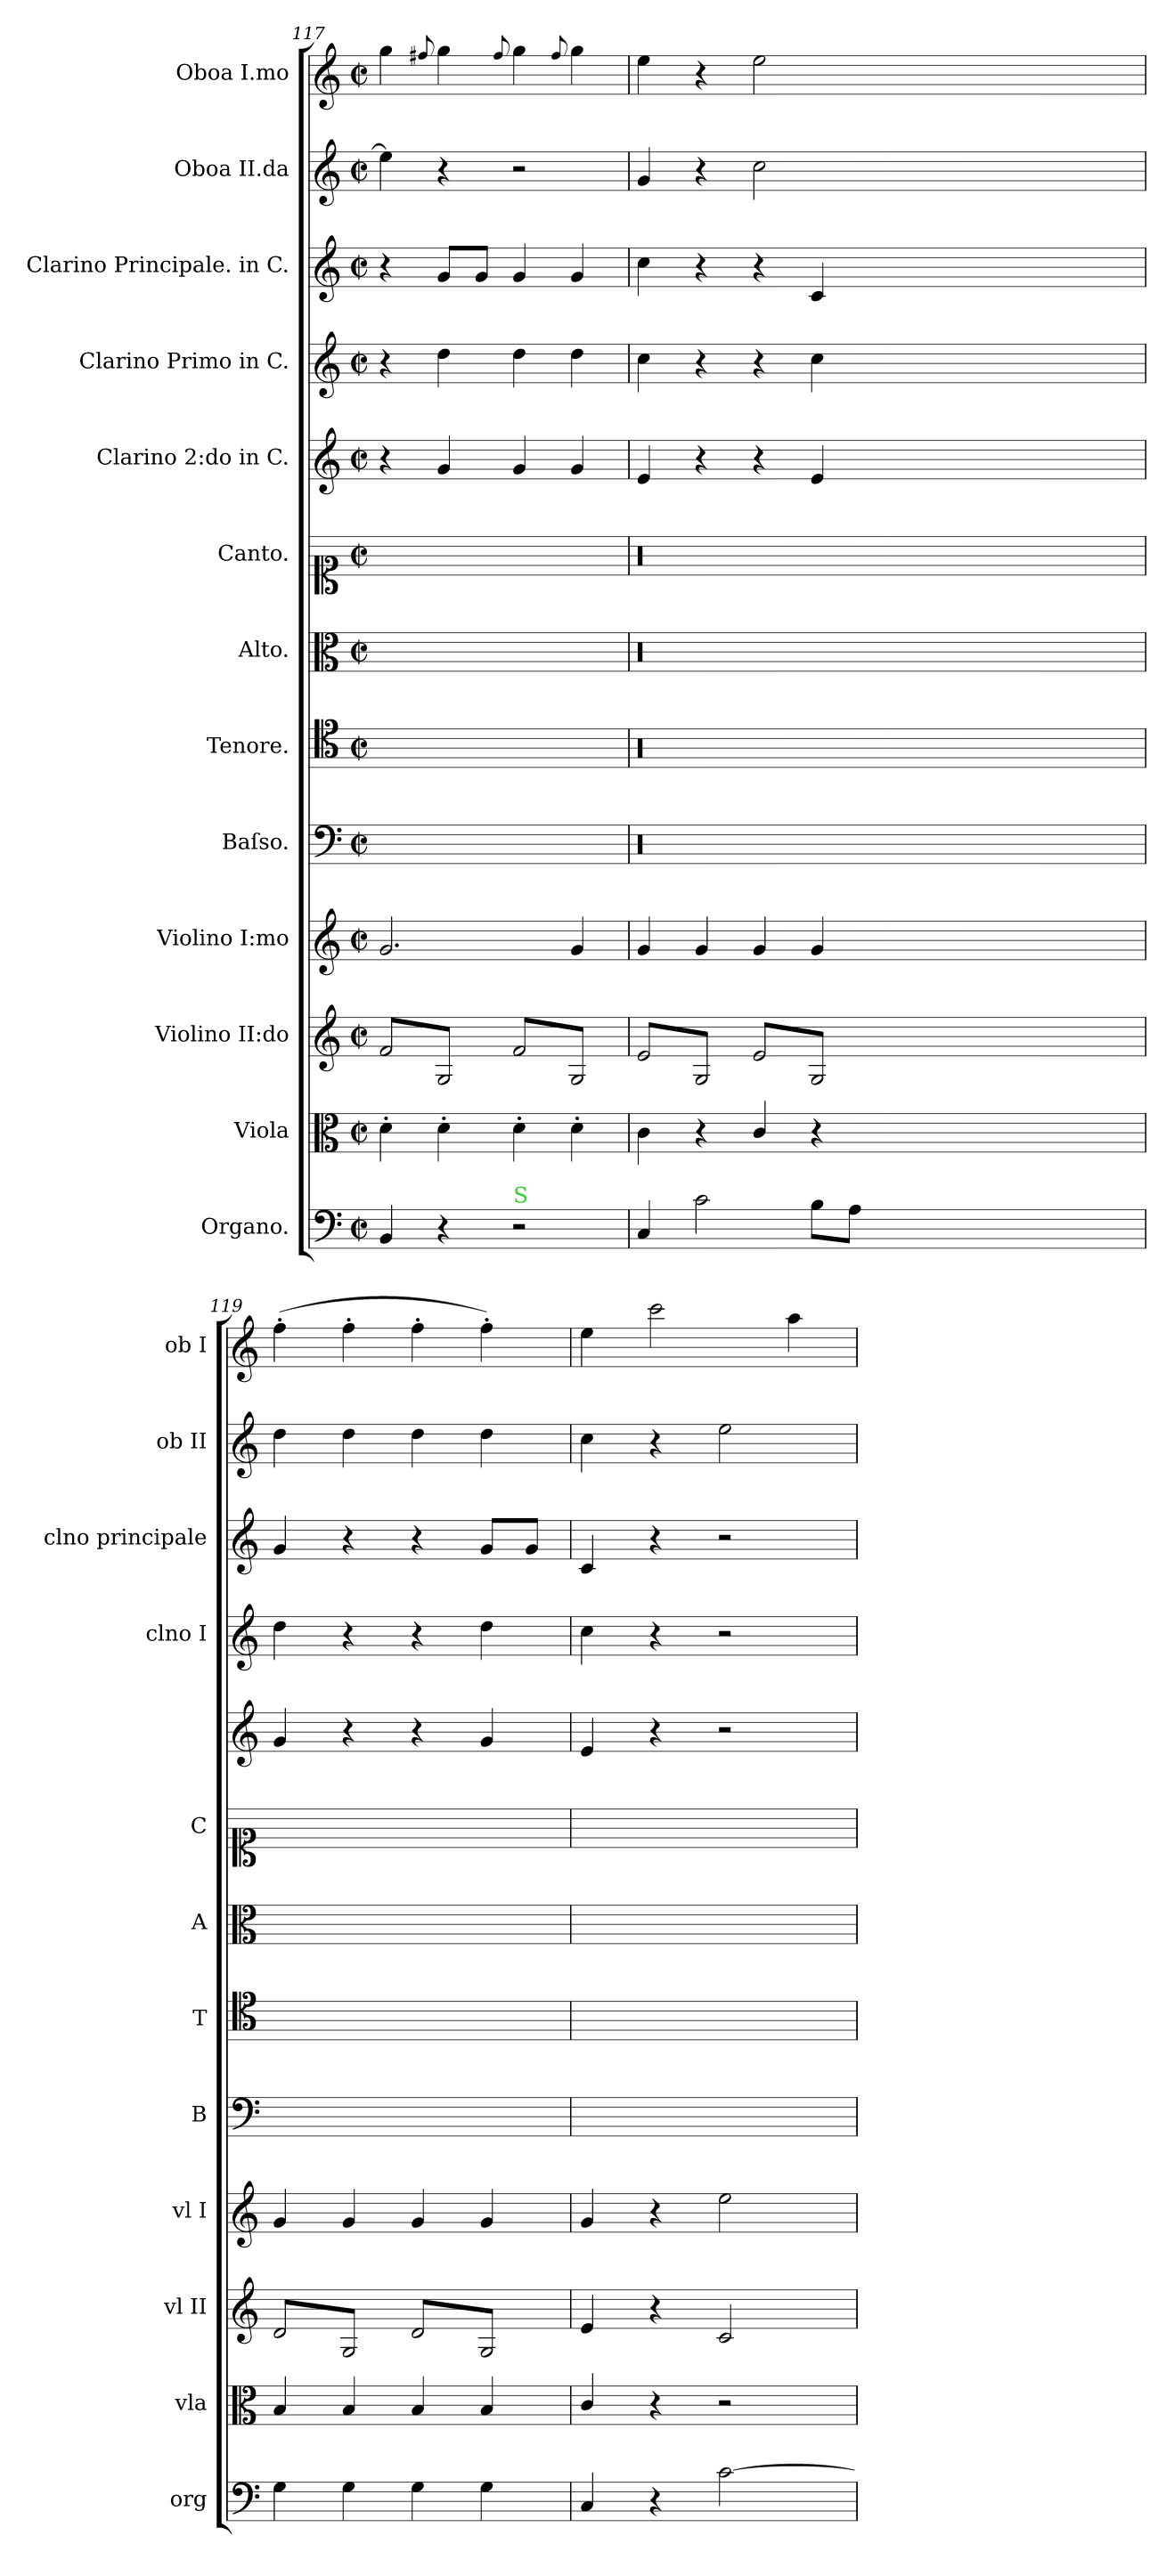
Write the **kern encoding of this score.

**kern	**kern	**kern	**kern	**kern	**kern	**kern	**kern	**kern	**kern	**kern	**kern	**kern
*part13	*part12	*part11	*part10	*part9	*part8	*part7	*part6	*part5	*part4	*part3	*part2	*part1
*staff13	*staff12	*staff11	*staff10	*staff9	*staff8	*staff7	*staff6	*staff5	*staff4	*staff3	*staff2	*staff1
*I"Organo.	*I"Viola	*I"Violino II:do	*I"Violino I:mo	*I"Baſso.	*I"Tenore.	*I"Alto.	*I"Canto.	*I"Clarino 2:do in C.	*I"Clarino Primo in C.	*I"Clarino Principale. in C.	*I"Oboa II.da	*I"Oboa I.mo
*I'org	*I'vla	*I'vl II	*I'vl I	*I'B	*I'T	*I'A	*I'C	*	*I'clno I	*I'clno principale	*I'ob II	*I'ob I
*clefF4	*clefC3	*clefG2	*clefG2	*clefF4	*clefC4	*clefC3	*clefC1	*clefG2	*clefG2	*clefG2	*clefG2	*clefG2
*k[]	*k[]	*k[]	*k[]	*k[]	*k[]	*k[]	*k[]	*k[]	*k[]	*k[]	*k[]	*k[]
*M2/2	*M2/2	*M2/2	*M2/2	*M2/2	*M2/2	*M2/2	*M2/2	*M2/2	*M2/2	*M2/2	*M2/2	*M2/2
*met(c|)	*met(c|)	*met(c|)	*met(c|)	*met(c|)	*met(c|)	*met(c|)	*met(c|)	*met(c|)	*met(c|)	*met(c|)	*met(c|)	*met(c|)
=117	=117	=117	=117	=117	=117	=117	=117	=117	=117	=117	=117	=117
*	*	*tremolo	*	*	*	*	*	*	*	*	*	*
4BB/	4d'\	8f/L	2.g/	1ryy	1ryy	1ryy	1ryy	4r	4r	4r	4ee\]	4gg\
.	.	8G/	.	.	.	.	.	.	.	.	.	.
.	.	.	.	.	.	.	.	.	.	.	.	8qqff#X/
4r	4d'\	8f/	.	.	.	.	.	4g/	4dd\	8g/L	4r	4gg\
.	.	8G/J	.	.	.	.	.	.	.	8g/J	.	.
.	.	.	.	.	.	.	.	.	.	.	.	8qqff#/
!LO:TX:a:color=limegreen:t=S	!	!	!	!	!	!	!	!	!	!	!	!
2r	4d'\	8f/L	.	.	.	.	.	4g/	4dd\	4g/	2r	4gg\
.	.	8G/	.	.	.	.	.	.	.	.	.	.
.	.	.	.	.	.	.	.	.	.	.	.	8qqff#/
.	4d'\	8f/	4g/	.	.	.	.	4g/	4dd\	4g/	.	4gg\
.	.	8G/J	.	.	.	.	.	.	.	.	.	.
=118	=118	=118	=118	=118	=118	=118	=118	=118	=118	=118	=118	=118
4C/	4c\	8e/L	4g/	00r	00r	00r	00r	4e/	4cc\	4cc\	4g/	4ee\
.	.	8G/	.	.	.	.	.	.	.	.	.	.
2c\	4r	8e/	4g/	.	.	.	.	4r	4r	4r	4r	4r
.	.	8G/J	.	.	.	.	.	.	.	.	.	.
.	4c/	8e/L	4g/	.	.	.	.	4r	4r	4r	2cc\	2ee\
.	.	8G/	.	.	.	.	.	.	.	.	.	.
8B\L	4r	8e/	4g/	.	.	.	.	4e/	4cc\	4c/	.	.
8A\J	.	8G/J	.	.	.	.	.	.	.	.	.	.
0.ryy	0.ryy	0.ryy	0.ryy	.	.	.	.	0.ryy	0.ryy	0.ryy	0.ryy	0.ryy
.	.	.	.	.	.	.	.	.	.	.	.	.
=119	=119	=119	=119	=119	=119	=119	=119	=119	=119	=119	=119	=119
4G\	4B/	8d/L	4g/	1ryy	1ryy	1ryy	1ryy	4g/	4dd\	4g/	4dd\	(4ff'\
.	.	8G/	.	.	.	.	.	.	.	.	.	.
4G\	4B/	8d/	4g/	.	.	.	.	4r	4r	4r	4dd\	4ff'\
.	.	8G/J	.	.	.	.	.	.	.	.	.	.
4G\	4B/	8d/L	4g/	.	.	.	.	4r	4r	4r	4dd\	4ff'\
.	.	8G/	.	.	.	.	.	.	.	.	.	.
4G\	4B/	8d/	4g/	.	.	.	.	4g/	4dd\	8g/L	4dd\	4ff'\)
.	.	8G/J	.	.	.	.	.	.	.	8g/J	.	.
*	*	*Xtremolo	*	*	*	*	*	*	*	*	*	*
=120	=120	=120	=120	=120	=120	=120	=120	=120	=120	=120	=120	=120
4C/	4c/	4e/	4g/	1ryy	1ryy	1ryy	1ryy	4e/	4cc\	4c/	4cc\	4ee\
.	.	.	.	.	.	.	.	.	.	.	.	.
4r	4r	4r	4r	.	.	.	.	4r	4r	4r	4r	2ccc\
[2c\	2r	2c/	2ee\	.	.	.	.	2r	2r	2r	2ee\	.
.	.	.	.	.	.	.	.	.	.	.	.	4aa\
=	=	=	=	=	=	=	=	=	=	=	=	=
*-	*-	*-	*-	*-	*-	*-	*-	*-	*-	*-	*-	*-
